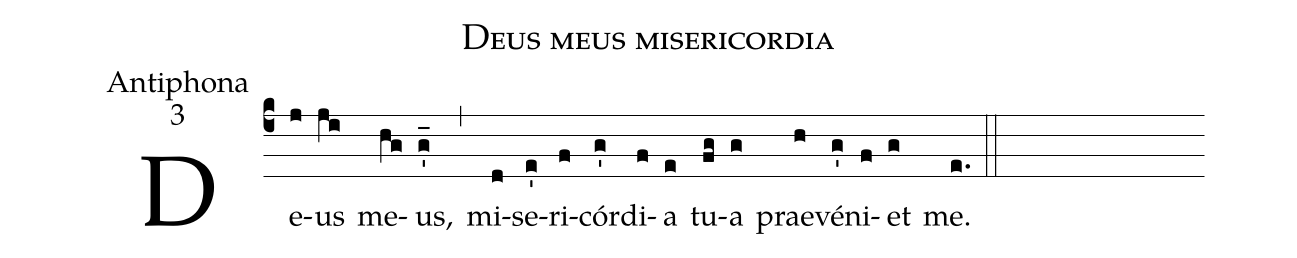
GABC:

name:Deus meus misericordia;
office-part:Antiphona;
mode:3;
%%
(c4) De(j)us(ji) me(hg)us,(g'_) (,) mi(d)se(e')ri(f)cór(g')di(f)a(e) tu(fg)a(g) prae(h)vé(g')ni(f)et(g) me.(e.) (::)
